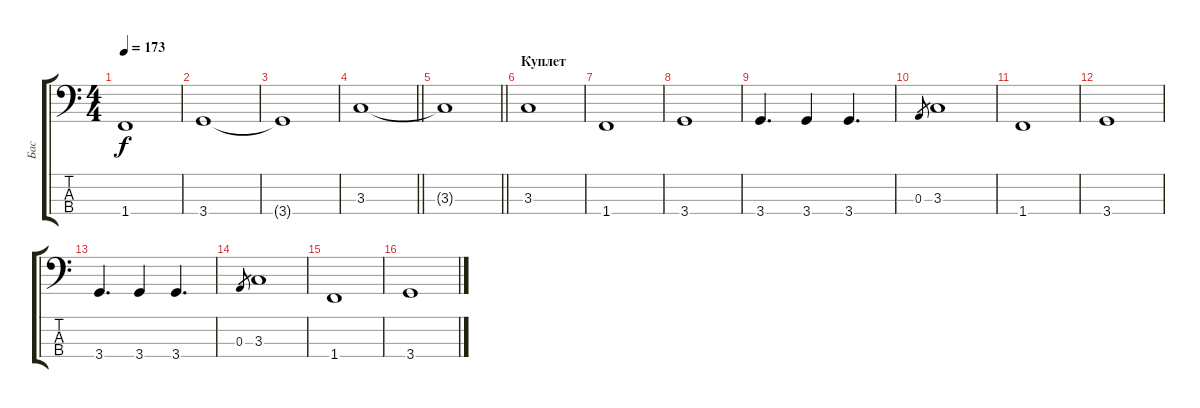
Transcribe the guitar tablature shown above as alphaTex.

\track ("Бас" "Бас") {instrument electricbassfinger}
\staff {score tabs}
\tuning (G2 D2 A1 E1) {hide}
\ts (4 4)
\tempo 173
\clef f4
\ks c
1.4.1{dy f} |
3.4.1 |
3.4{t}.1 |
\barLineRight lightlight
3.3.1 |
\barLineRight lightlight
3.3{t}.1 |
\section ("" "Куплет")
3.3.1 |
1.4.1 |
3.4.1 |
3.4.4{d} 3.4.4 3.4.4{d} |
0.3.8{gr} 3.3.1 |
1.4.1 |
3.4.1 |
3.4.4{d} 3.4.4 3.4.4{d} |
0.3.8{gr} 3.3.1 |
1.4.1 |
3.4.1
